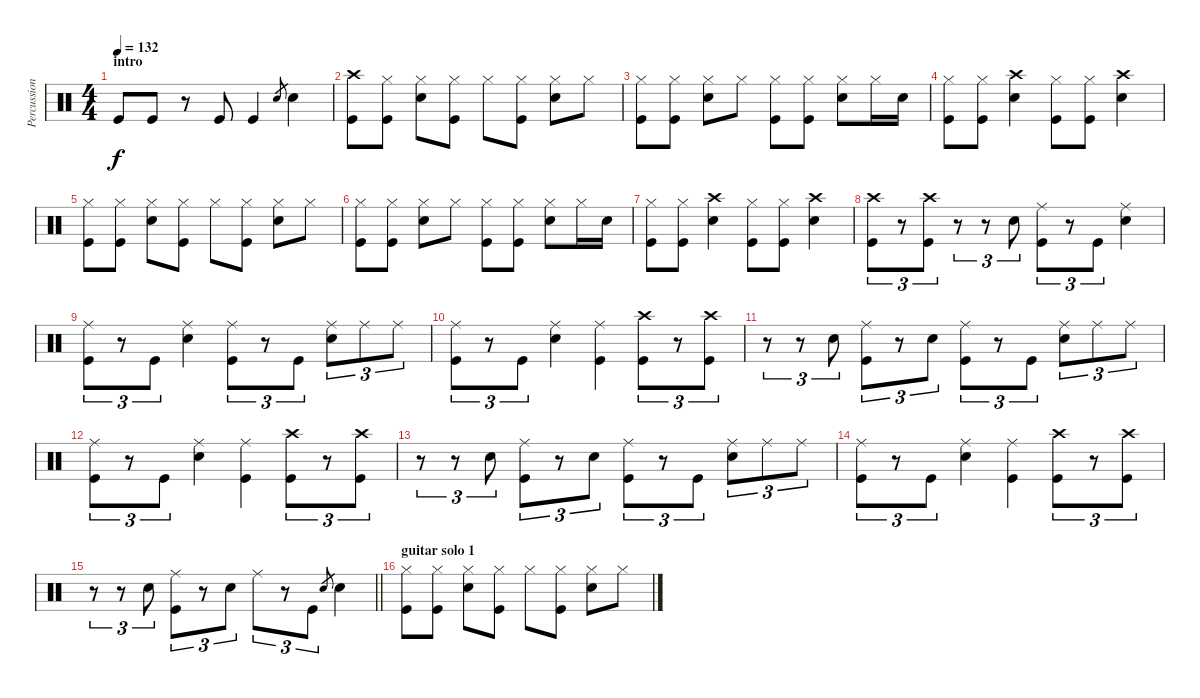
\track ("Percussion" "Percussion") {instrument percussion}
\staff {score}
\articulation defaults
\ts (4 4)
\section ("" "intro")
\tempo 132
\clef neutral
\ks c "Kick (hit)".8{dy f} "Kick (hit)".8
r.8 "Kick (hit)".8 "Kick (hit)".4 "Snare (hit) 2".8{gr} "Snare (hit) 2".4 |
("Crash high (hit)" "Kick (hit)").8 ("Hi-Hat (closed)" "Kick (hit)").8 ("Hi-Hat (closed)" "Snare (hit) 2").8 ("Hi-Hat (closed)" "Kick (hit)").8 "Hi-Hat (closed)".8 ("Hi-Hat (closed)" "Kick (hit)").8 ("Hi-Hat (closed)" "Snare (hit) 2").8 "Hi-Hat (closed)".8 |
("Hi-Hat (closed)" "Kick (hit)").8 ("Hi-Hat (closed)" "Kick (hit)").8 ("Hi-Hat (closed)" "Snare (hit) 2").8 "Hi-Hat (closed)".8 ("Hi-Hat (closed)" "Kick (hit)").8 ("Hi-Hat (closed)" "Kick (hit)").8 ("Hi-Hat (closed)" "Snare (hit) 2").8 "Hi-Hat (closed)".16 "Snare (hit) 2".16 |
("Hi-Hat (closed)" "Kick (hit)").8 ("Hi-Hat (closed)" "Kick (hit)").8 ("Crash high (hit)" "Snare (hit) 2").4 ("Hi-Hat (closed)" "Kick (hit)").8 ("Hi-Hat (closed)" "Kick (hit)").8 ("Crash high (hit)" "Snare (hit) 2").4 |
("Hi-Hat (closed)" "Kick (hit)").8 ("Hi-Hat (closed)" "Kick (hit)").8 ("Hi-Hat (closed)" "Snare (hit) 2").8 ("Hi-Hat (closed)" "Kick (hit)").8 "Hi-Hat (closed)".8 ("Hi-Hat (closed)" "Kick (hit)").8 ("Hi-Hat (closed)" "Snare (hit) 2").8 "Hi-Hat (closed)".8 |
("Hi-Hat (closed)" "Kick (hit)").8 ("Hi-Hat (closed)" "Kick (hit)").8 ("Hi-Hat (closed)" "Snare (hit) 2").8 "Hi-Hat (closed)".8 ("Hi-Hat (closed)" "Kick (hit)").8 ("Hi-Hat (closed)" "Kick (hit)").8 ("Hi-Hat (closed)" "Snare (hit) 2").8 "Hi-Hat (closed)".16 "Snare (hit) 2".16 |
("Hi-Hat (closed)" "Kick (hit)").8 ("Hi-Hat (closed)" "Kick (hit)").8 ("Crash high (hit)" "Snare (hit) 2").4 ("Hi-Hat (closed)" "Kick (hit)").8 ("Hi-Hat (closed)" "Kick (hit)").8 ("Crash high (hit)" "Snare (hit) 2").4 |
("Crash high (hit)" "Kick (hit)").8{tu (3 2)} r.8{tu (3 2)} ("Kick (hit)" "Crash high (hit)").8{tu (3 2)} r.8{tu (3 2)} r.8{tu (3 2)} "Snare (hit) 2".8{tu (3 2)} ("Ride (middle)" "Kick (hit)").8{tu (3 2)} r.8{tu (3 2)} "Kick (hit)".8{tu (3 2)} ("Snare (hit) 2" "Ride (middle)").4 |
("Ride (middle)" "Kick (hit)").8{tu (3 2)} r.8{tu (3 2)} "Kick (hit)".8{tu (3 2)} ("Snare (hit) 2" "Ride (middle)").4 ("Ride (middle)" "Kick (hit)").8{tu (3 2)} r.8{tu (3 2)} "Kick (hit)".8{tu (3 2)} ("Snare (hit) 2" "Ride (middle)").8{tu (3 2)} "Ride (middle)".8{tu (3 2)} "Ride (middle)".8{tu (3 2)} |
("Ride (middle)" "Kick (hit)").8{tu (3 2)} r.8{tu (3 2)} "Kick (hit)".8{tu (3 2)} ("Snare (hit) 2" "Ride (middle)").4 ("Ride (middle)" "Kick (hit)").4 ("Crash high (hit)" "Kick (hit)").8{tu (3 2)} r.8{tu (3 2)} ("Crash high (hit)" "Kick (hit)").8{tu (3 2)} |
r.8{tu (3 2)} r.8{tu (3 2)} "Snare (hit) 2".8{tu (3 2)} ("Ride (middle)" "Kick (hit)").8{tu (3 2)} r.8{tu (3 2)} "Snare (hit) 2".8{tu (3 2)} ("Kick (hit)" "Ride (middle)").8{tu (3 2)} r.8{tu (3 2)} "Kick (hit)".8{tu (3 2)} ("Ride (middle)" "Snare (hit) 2").8{tu (3 2)} "Ride (middle)".8{tu (3 2)} "Ride (middle)".8{tu (3 2)} |
("Ride (middle)" "Kick (hit)").8{tu (3 2)} r.8{tu (3 2)} "Kick (hit)".8{tu (3 2)} ("Snare (hit) 2" "Ride (middle)").4 ("Ride (middle)" "Kick (hit)").4 ("Crash high (hit)" "Kick (hit)").8{tu (3 2)} r.8{tu (3 2)} ("Kick (hit)" "Crash high (hit)").8{tu (3 2)} |
r.8{tu (3 2)} r.8{tu (3 2)} "Snare (hit) 2".8{tu (3 2)} ("Kick (hit)" "Ride (middle)").8{tu (3 2)} r.8{tu (3 2)} "Snare (hit) 2".8{tu (3 2)} ("Kick (hit)" "Ride (middle)").8{tu (3 2)} r.8{tu (3 2)} "Kick (hit)".8{tu (3 2)} ("Snare (hit) 2" "Ride (middle)").8{tu (3 2)} "Ride (middle)".8{tu (3 2)} "Ride (middle)".8{tu (3 2)} |
("Ride (middle)" "Kick (hit)").8{tu (3 2)} r.8{tu (3 2)} "Kick (hit)".8{tu (3 2)} ("Snare (hit) 2" "Ride (middle)").4 ("Ride (middle)" "Kick (hit)").4 ("Crash high (hit)" "Kick (hit)").8{tu (3 2)} r.8{tu (3 2)} ("Kick (hit)" "Crash high (hit)").8{tu (3 2)} |
\barLineRight lightlight
r.8{tu (3 2)} r.8{tu (3 2)} "Snare (hit) 2".8{tu (3 2)} ("Ride (middle)" "Kick (hit)").8{tu (3 2)} r.8{tu (3 2)} "Snare (hit) 2".8{tu (3 2)} "Ride (middle)".8{tu (3 2)} r.8{tu (3 2)} "Kick (hit)".8{tu (3 2)} "Snare (hit) 2".8{gr} "Snare (hit) 2".4 |
\section ("" "guitar solo 1")
("Hi-Hat (closed)" "Kick (hit)").8 ("Hi-Hat (closed)" "Kick (hit)").8 ("Hi-Hat (closed)" "Snare (hit) 2").8 ("Hi-Hat (closed)" "Kick (hit)").8 "Hi-Hat (closed)".8 ("Hi-Hat (closed)" "Kick (hit)").8 ("Hi-Hat (closed)" "Snare (hit) 2").8 "Hi-Hat (closed)".8
